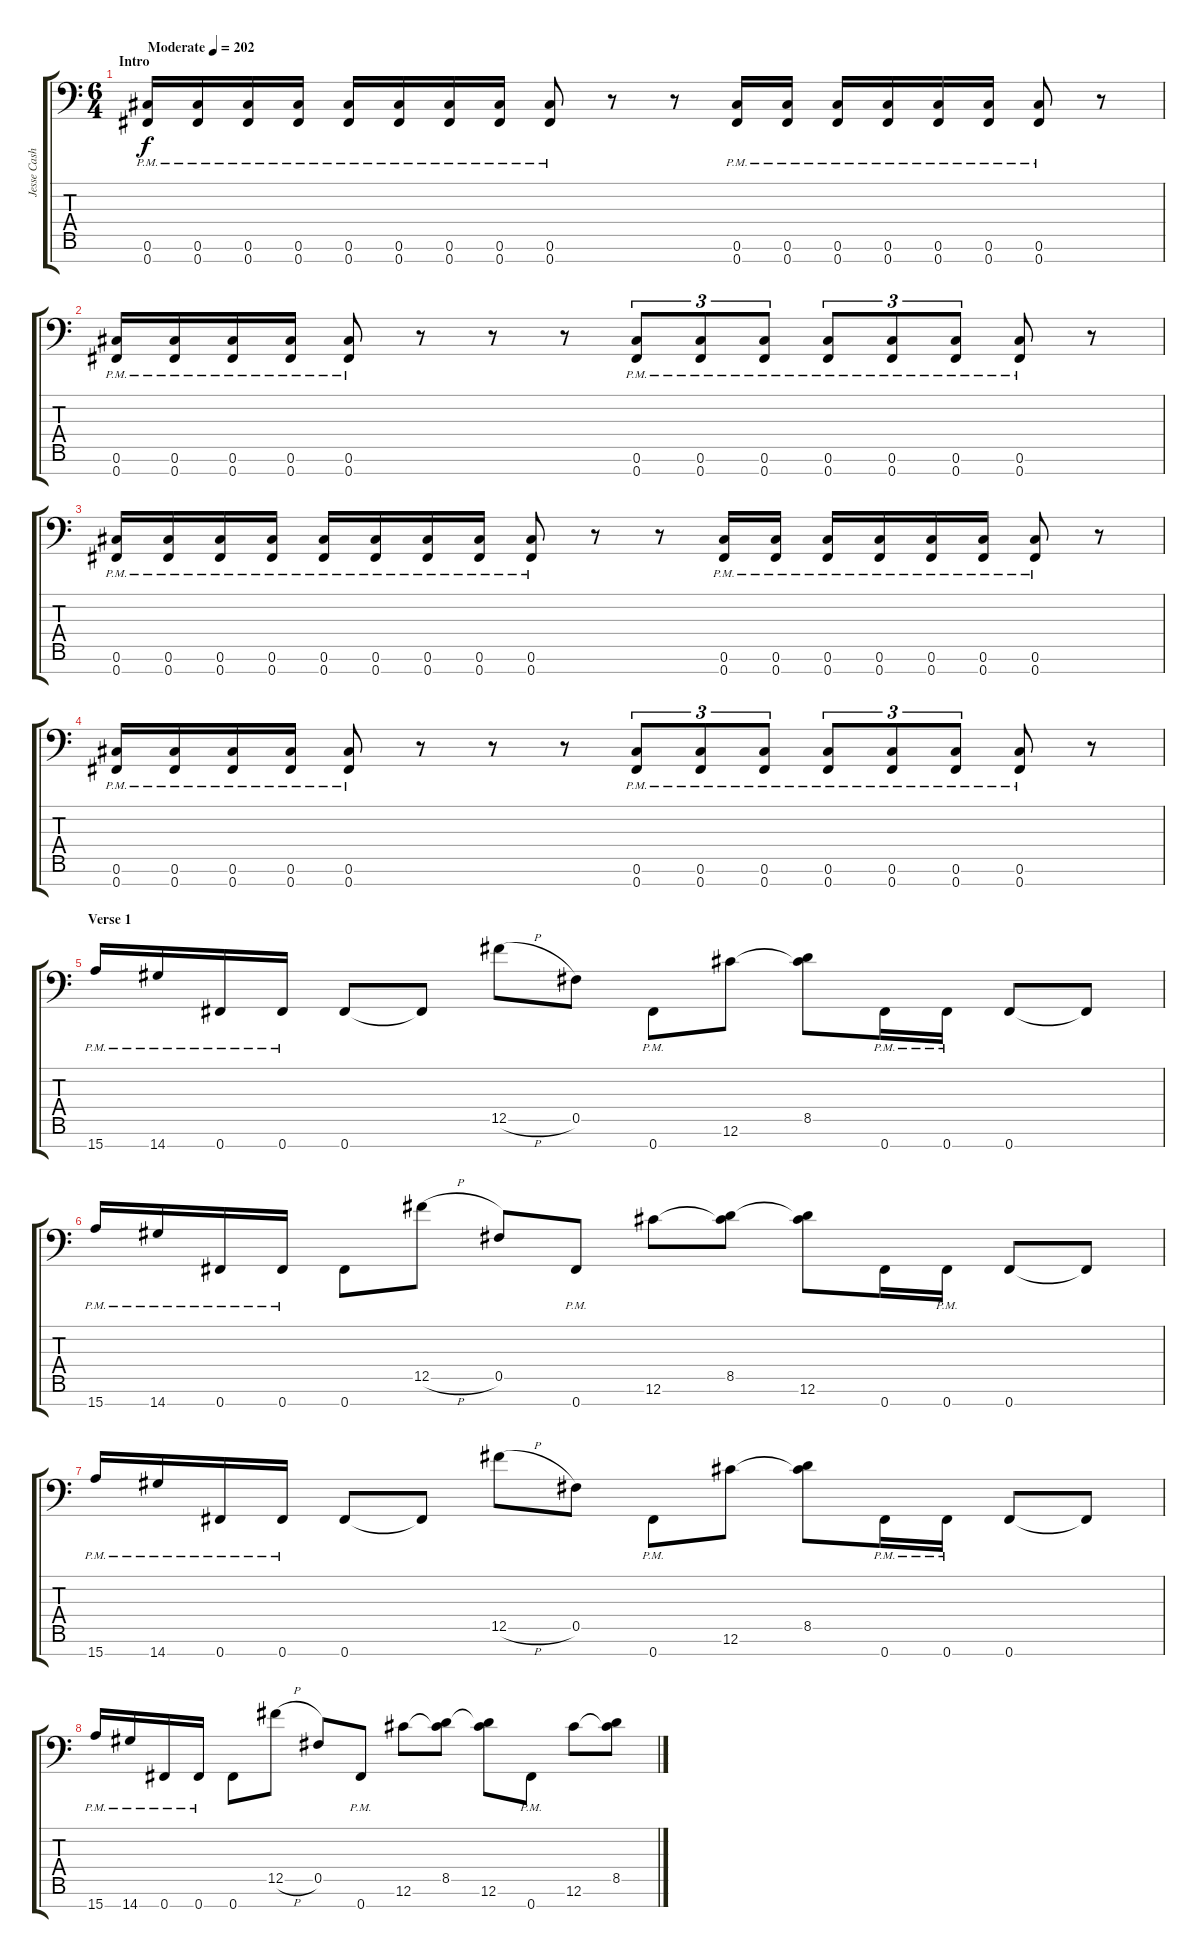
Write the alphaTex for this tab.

\track ("Jesse Cash" "Jesse Cash") {instrument distortionguitar}
\staff {score tabs}
\tuning (Db4 Ab3 E3 B2 Gb2 Db2 Gb1) {hide}
\ts (6 4)
\section ("" "Intro ")
\tempo (202 "Moderate")
\clef f4
\ks c
(0.6{pm} 0.7{pm}).16{dy f instrument distortionguitar} (0.6{pm} 0.7{pm}).16 (0.6{pm} 0.7{pm}).16 (0.6{pm} 0.7{pm}).16 (0.6{pm} 0.7{pm}).16 (0.6{pm} 0.7{pm}).16 (0.6{pm} 0.7{pm}).16 (0.6{pm} 0.7{pm}).16 (0.6{pm} 0.7{pm}).8 r.8 r.8 (0.6{pm} 0.7{pm}).16 (0.6{pm} 0.7{pm}).16 (0.6{pm} 0.7{pm}).16 (0.6{pm} 0.7{pm}).16 (0.6{pm} 0.7{pm}).16 (0.6{pm} 0.7{pm}).16 (0.6{pm} 0.7{pm}).8 r.8 |
(0.6{pm} 0.7{pm}).16 (0.6{pm} 0.7{pm}).16 (0.6{pm} 0.7{pm}).16 (0.6{pm} 0.7{pm}).16 (0.6{pm} 0.7{pm}).8 r.8 r.8 r.8 (0.6{pm} 0.7{pm}).8{tu (3 2)} (0.6{pm} 0.7{pm}).8{tu (3 2)} (0.6{pm} 0.7{pm}).8{tu (3 2)} (0.6{pm} 0.7{pm}).8{tu (3 2)} (0.6{pm} 0.7{pm}).8{tu (3 2)} (0.6{pm} 0.7{pm}).8{tu (3 2)} (0.6{pm} 0.7{pm}).8 r.8 |
(0.6{pm} 0.7{pm}).16 (0.6{pm} 0.7{pm}).16 (0.6{pm} 0.7{pm}).16 (0.6{pm} 0.7{pm}).16 (0.6{pm} 0.7{pm}).16 (0.6{pm} 0.7{pm}).16 (0.6{pm} 0.7{pm}).16 (0.6{pm} 0.7{pm}).16 (0.6{pm} 0.7{pm}).8 r.8 r.8 (0.6{pm} 0.7{pm}).16 (0.6{pm} 0.7{pm}).16 (0.6{pm} 0.7{pm}).16 (0.6{pm} 0.7{pm}).16 (0.6{pm} 0.7{pm}).16 (0.6{pm} 0.7{pm}).16 (0.6{pm} 0.7{pm}).8 r.8 |
(0.6{pm} 0.7{pm}).16 (0.6{pm} 0.7{pm}).16 (0.6{pm} 0.7{pm}).16 (0.6{pm} 0.7{pm}).16 (0.6{pm} 0.7{pm}).8 r.8 r.8 r.8 (0.6{pm} 0.7{pm}).8{tu (3 2)} (0.6{pm} 0.7{pm}).8{tu (3 2)} (0.6{pm} 0.7{pm}).8{tu (3 2)} (0.6{pm} 0.7{pm}).8{tu (3 2)} (0.6{pm} 0.7{pm}).8{tu (3 2)} (0.6{pm} 0.7{pm}).8{tu (3 2)} (0.6{pm} 0.7{pm}).8 r.8 |
\section ("" "Verse 1")
15.7{pm}.16 14.7{pm}.16 0.7{pm}.16 0.7{pm}.16 0.7.8 0.7{t}.8 12.5{h}.8 0.5.8 0.7{pm}.8 12.6.8 (8.5 12.6{t}).8 0.7{pm}.16 0.7{pm}.16 0.7.8 0.7{t}.8 |
15.7{pm}.16 14.7{pm}.16 0.7{pm}.16 0.7{pm}.16 0.7.8 12.5{h}.8 0.5.8 0.7{pm}.8 12.6.8 (8.5 12.6{t}).8 (8.5{t} 12.6).8 0.7.16 0.7{pm}.16 0.7.8 0.7{t}.8 |
15.7{pm}.16 14.7{pm}.16 0.7{pm}.16 0.7{pm}.16 0.7.8 0.7{t}.8 12.5{h}.8 0.5.8 0.7{pm}.8 12.6.8 (8.5 12.6{t}).8 0.7{pm}.16 0.7{pm}.16 0.7.8 0.7{t}.8 |
15.7{pm}.16 14.7{pm}.16 0.7{pm}.16 0.7{pm}.16 0.7.8 12.5{h}.8 0.5.8 0.7{pm}.8 12.6.8 (8.5 12.6{t}).8 (8.5{t} 12.6).8 0.7{pm}.8 12.6.8 (8.5 12.6{t}).8
